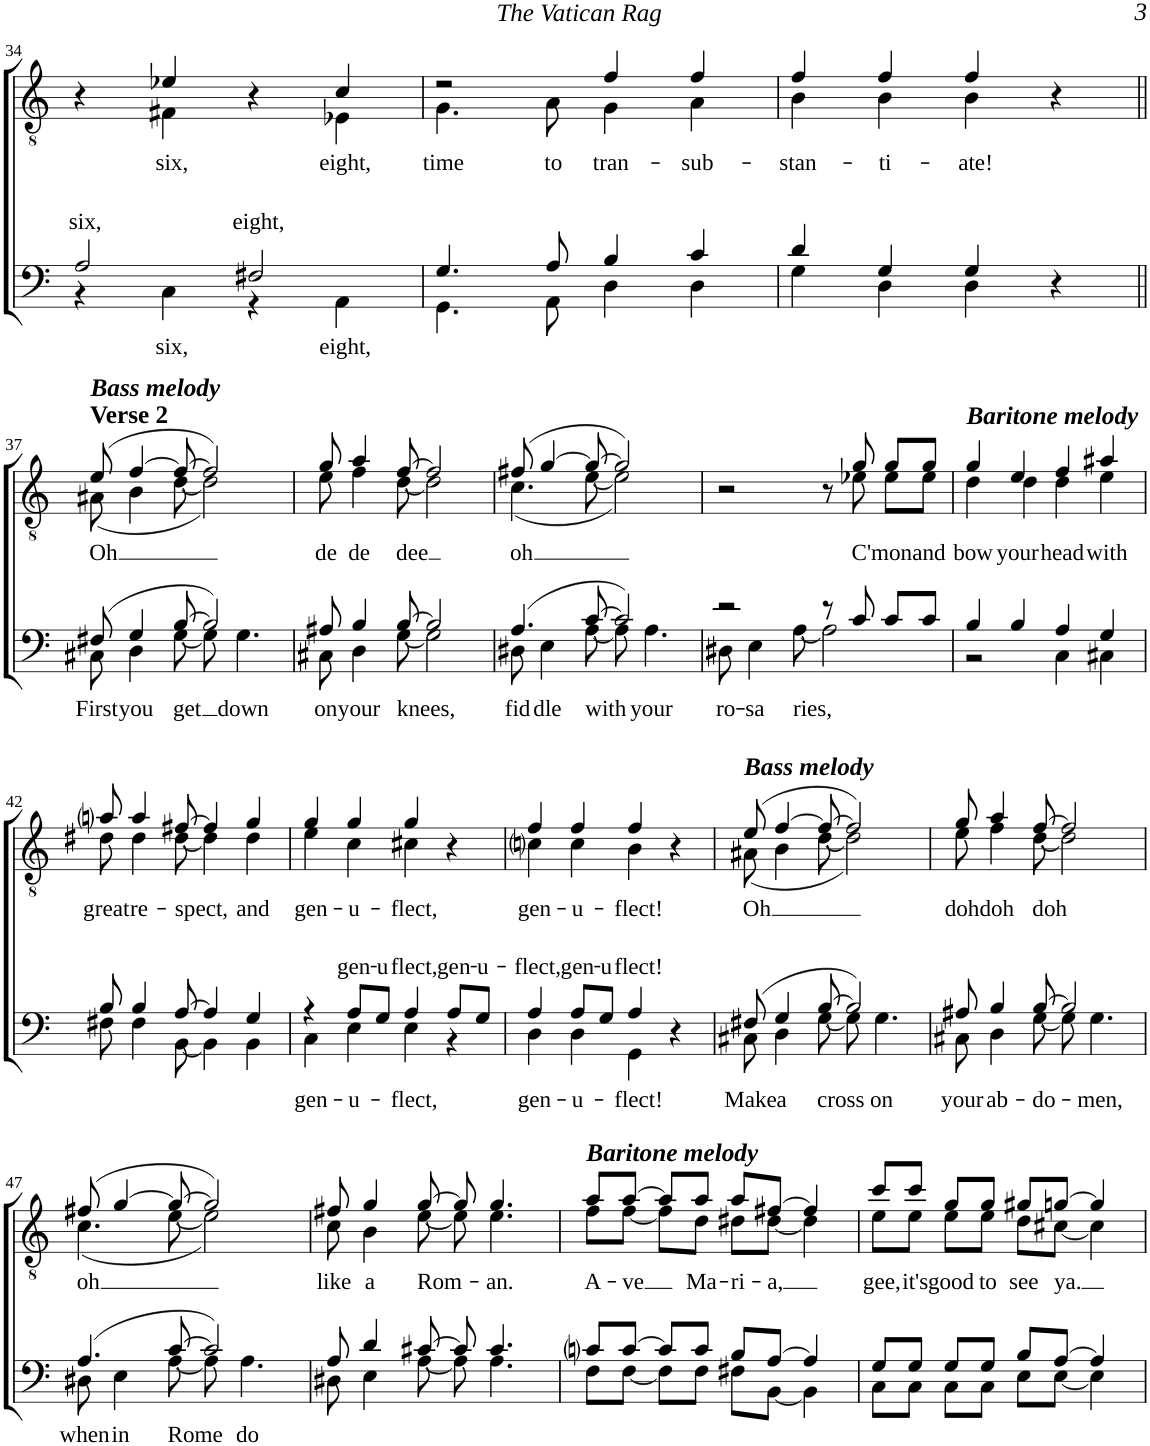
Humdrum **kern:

**kern	**text	**kern	**text
*part2	*part2	*part1	*part1
*staff2	*staff2	*staff1	*staff1
*I"Bari Bass	*	*I"Tenor Lead	*
!!LO:PB:g=z
*clefF4	*	*clefGv2	*
*k[]	*	*k[]	*
*M4/4	*	*M4/4	*
=34	=34	=34	=34
!	!LO:LY:a	!	!
*^	*	*^	*
2A/	4r	six,	4r	4ryy	.
!	!	!LO:LY:b	!	!	!LO:LY:b
.	4C\	six,	4e-X/	4F#X\	six,
!	!	!LO:LY:a	!	!	!
2F#X/	4r	eight,	4r	4ryy	.
!	!	!LO:LY:b	!	!	!LO:LY:b
.	4AA\	eight,	4c/	4E-X\	eight,
=35	=35	=35	=35	=35	=35
!	!	!	!	!	!LO:LY:b
4.G/	4.GG\	.	2r	4.G\	time
!	!	!	!	!	!LO:LY:b
8A/	8AA\	.	.	8A\	to
!	!	!	!	!	!LO:LY:b
4B/	4D\	.	4f/	4G\	tran-
!	!	!	!	!	!LO:LY:b
4c/	4D\	.	4f/	4A\	-sub-
=36	=36	=36	=36	=36	=36
!	!	!	!	!	!LO:LY:b
4d/	4G\	.	4f/	4B\	-stan-
!	!	!	!	!	!LO:LY:b
4G/	4D\	.	4f/	4B\	-ti-
!	!	!	!	!	!LO:LY:b
4G/	4D\	.	4f/	4B\	-ate!
4r	4ryy	.	4r	4ryy	.
!!LO:LB:g=z	!!
=37||	=37||	=37||	=37||	=37||	=37||
!	!	!	!LO:TX:a:B:t=Verse 2	!	!
!	!	!	!LO:TX:a:Bi:t=Bass melody	!	!
!	!	!LO:LY:b	!	!	!LO:LY:b
(8F#X/	8C#X\	First	(8e/	(8A#X\	Oh
!	!	!LO:LY:b	!	!	!
4G/	4D\	you	[4f/	4B\	.
!	!	!LO:LY:b	!	!	!
[8B/	[8G\	get	8f/_	[8d\	.
2B/])	8G\]	.	2f/])	2d\])	.
!	!	!LO:LY:b	!	!	!
.	4.G\	down	.	.	.
=38	=38	=38	=38	=38	=38
!	!	!LO:LY:b	!	!	!LO:LY:b
8A#X/	8C#X\	on	8g/	8e\	de
!	!	!LO:LY:b	!	!	!LO:LY:b
4B/	4D\	your	4a/	4f\	de
!	!	!LO:LY:b	!	!	!LO:LY:b
[8B/	[8G\	knees,	[8f/	[8d\	dee
2B/]	2G\]	.	2f/]	2d\]	.
=39	=39	=39	=39	=39	=39
!	!	!LO:LY:b	!	!	!LO:LY:b
(4.A/	8D#X\	fid-	(8f#X/	(4.c\	oh
!	!	!LO:LY:b	!	!	!
.	4E\	-dle	[4g/	.	.
!	!	!LO:LY:b	!	!	!
[8c/	[8A\	with	8g/_	[8e\	.
2c/])	8A\]	.	2g/])	2e\])	.
!	!	!LO:LY:b	!	!	!
.	4.A\	your	.	.	.
=40	=40	=40	=40	=40	=40
!	!	!LO:LY:b	!	!	!
2r	8D#X\	ro-	2r	8ryy	.
!	!	!LO:LY:b	!	!	!
*	*	*	*v	*v	*
.	4E\	-sa	.	.
!	!	!LO:LY:b	!	!
.	[8A\	ries,	.	.
8r	2A\]	.	8r	.
*	*	*	*^	*
!	!	!	!	!	!LO:LY:b
8c/	.	.	8g/	8e-X\	C'-
!	!	!	!	!	!LO:LY:b
8c/L	.	.	8g/L	8e-\L	-mon
!	!	!	!	!	!LO:LY:b
8c/J	.	.	8g/J	8e-\J	and
=41	=41	=41	=41	=41	=41
!	!	!	!LO:TX:a:Bi:t=Baritone melody	!	!
!	!	!	!	!	!LO:LY:b
4B/	2r	.	4g/	4d\	bow
!	!	!	!	!	!LO:LY:b
4B/	.	.	4e/	4d\	your
!	!	!	!	!	!LO:LY:b
4A/	4C\	.	4f/	4d\	head
!	!	!	!	!	!LO:LY:b
4G/	4C#X\	.	4a#X/	4e\	with
!!LO:LB:g=z	!!
=42	=42	=42	=42	=42	=42
!	!	!	!	!	!LO:LY:b
8B/	8F#X\	.	8ani/	8d#X\	great
!	!	!	!	!	!LO:LY:b
4B/	4F#\	.	4a/	4d#\	re-
!	!	!	!	!	!LO:LY:b
[8A/	[8BB\	.	[8f#X/	[8d#\	-spect,
4A/]	4BB\]	.	4f#/]	4d#\]	.
!	!	!	!	!	!LO:LY:b
4G/	4BB\	.	4g/	4d#\	and
=43	=43	=43	=43	=43	=43
!	!	!LO:LY:b	!	!	!LO:LY:b
4r	4C\	gen-	4g/	4e\	gen-
!	!	!LO:LY:a	!	!	!
!	!	!LO:LY:b	!	!	!LO:LY:b
8A/L	4E\	-u-	4g/	4c\	-u-
!	!	!LO:LY:a	!	!	!
8G/J	.	-u-	.	.	.
!	!	!LO:LY:a	!	!	!
!	!	!LO:LY:b	!	!	!LO:LY:b
4A/	4E\	-flect,	4g/	4c#X\	-flect,
!	!	!LO:LY:a	!	!	!
8A/L	4r	gen-	4r	4ryy	.
!	!	!LO:LY:a	!	!	!
8G/J	.	-u-	.	.	.
=44	=44	=44	=44	=44	=44
!	!	!LO:LY:a	!	!	!
!	!	!LO:LY:b	!	!	!LO:LY:b
4A/	4D\	gen-	4f/	4cni\	gen-
!	!	!LO:LY:a	!	!	!
!	!	!LO:LY:b	!	!	!LO:LY:b
8A/L	4D\	-u-	4f/	4c\	-u-
!	!	!LO:LY:a	!	!	!
8G/J	.	-u-	.	.	.
!	!	!LO:LY:a	!	!	!
!	!	!LO:LY:b	!	!	!LO:LY:b
4A/	4GG\	-flect!	4f/	4B\	-flect!
4r	4ryy	.	4r	4ryy	.
=45	=45	=45	=45	=45	=45
!	!	!	!LO:TX:a:Bi:t=Bass melody	!	!
!	!	!LO:LY:b	!	!	!LO:LY:b
(8F#X/	8C#X\	Make	(8e/	(8A#X\	Oh
!	!	!LO:LY:b	!	!	!
4G/	4D\	a	[4f/	4B\	.
!	!	!LO:LY:b	!	!	!
[8B/	[8G\	-cross	8f/_	[8d\	.
2B/])	8G\]	.	2f/])	2d\])	.
!	!	!LO:LY:b	!	!	!
.	4.G\	on	.	.	.
=46	=46	=46	=46	=46	=46
!	!	!LO:LY:b	!	!	!LO:LY:b
8A#X/	8C#X\	your	8g/	8e\	doh
!	!	!LO:LY:b	!	!	!LO:LY:b
4B/	4D\	ab-	4a/	4f\	doh
!	!	!LO:LY:b	!	!	!LO:LY:b
[8B/	[8G\	-do-	[8f/	[8d\	doh
2B/]	8G\]	.	2f/]	2d\]	.
!	!	!LO:LY:b	!	!	!
.	4.G\	-men,	.	.	.
!!LO:LB:g=z	!!
=47	=47	=47	=47	=47	=47
!	!	!LO:LY:b	!	!	!LO:LY:b
(4.A/	8D#X\	when	(8f#X/	(4.c\	oh
!	!	!LO:LY:b	!	!	!
.	4E\	in	[4g/	.	.
!	!	!LO:LY:b	!	!	!
[8c/	[8A\	Rome	8g/_	[8e\	.
2c/])	8A\]	.	2g/])	2e\])	.
!	!	!LO:LY:b	!	!	!
.	4.A\	do	.	.	.
=48	=48	=48	=48	=48	=48
!	!	!	!	!	!LO:LY:b
8A/	8D#X\	.	8f#X/	8c\	like
!	!	!	!	!	!LO:LY:b
4d/	4E\	.	4g/	4B\	a
!	!	!	!	!	!LO:LY:b
[8c#X/	[8A\	.	[8g/	[8e\	Rom-
8c#/]	8A\]	.	8g/]	8e\]	.
!	!	!	!	!	!LO:LY:b
4.c#/	4.A\	.	4.g/	4.e\	-an.
=49	=49	=49	=49	=49	=49
!	!	!	!LO:TX:a:Bi:t=Baritone melody	!	!
!	!	!	!	!	!LO:LY:b
8cni/L	8F\L	.	8a/L	8f\L	A-
!	!	!	!	!	!LO:LY:b
[8c/J	[8F\J	.	[8a/J	[8f\J	-ve
8c/L]	8F\L]	.	8a/L]	8f\L]	.
!	!	!	!	!	!LO:LY:b
8c/J	8F\J	.	8a/J	8d\J	Ma-
!	!	!	!	!	!LO:LY:b
8B/L	8F#X\L	.	8a/L	8d#X\L	-ri-
!	!	!	!	!	!LO:LY:b
[8A/J	[8BB\J	.	[8f#X/J	[8d#\J	-a,
4A/]	4BB\]	.	4f#/]	4d#\]	.
=50	=50	=50	=50	=50	=50
!	!	!	!	!	!LO:LY:b
8G/L	8C\L	.	8cc/L	8e\L	gee,
!	!	!	!	!	!LO:LY:b
8G/J	8C\J	.	8cc/J	8e\J	it's
!	!	!	!	!	!LO:LY:b
8G/L	8C\L	.	8g/L	8e\L	good
!	!	!	!	!	!LO:LY:b
8G/J	8C\J	.	8g/J	8e\J	to
!	!	!	!	!	!LO:LY:b
8B/L	8E\L	.	8g#X/L	8d\L	see
!	!	!	!	!	!LO:LY:b
[8A/J	[8E\J	.	[8gn/J	[8c#X\J	ya.
4A/]	4E\]	.	4g/]	4c#\]	.
*v	*v	*	*	*	*
*	*	*v	*v	*
=	=	=	=
*-	*-	*-	*-
